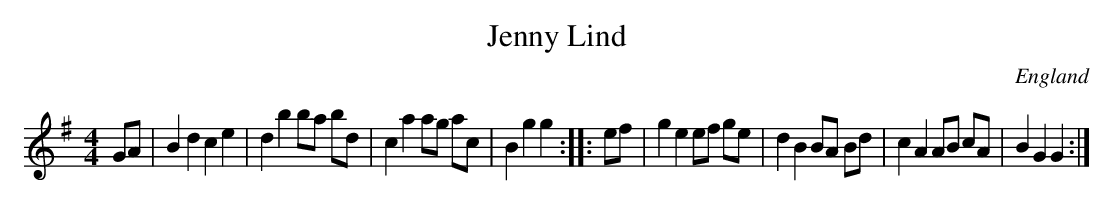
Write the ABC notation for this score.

X:1
T:Jenny Lind
M:4/4
O:England
O:USA
K:G major
GA|\
B2d2 c2e2|d2b2 ba bd|c2a2 ag ac|B2g2 g2::\
ef|\
g2e2 ef ge|d2B2 BA Bd|c2A2 AB cA|B2G2 G2:|
